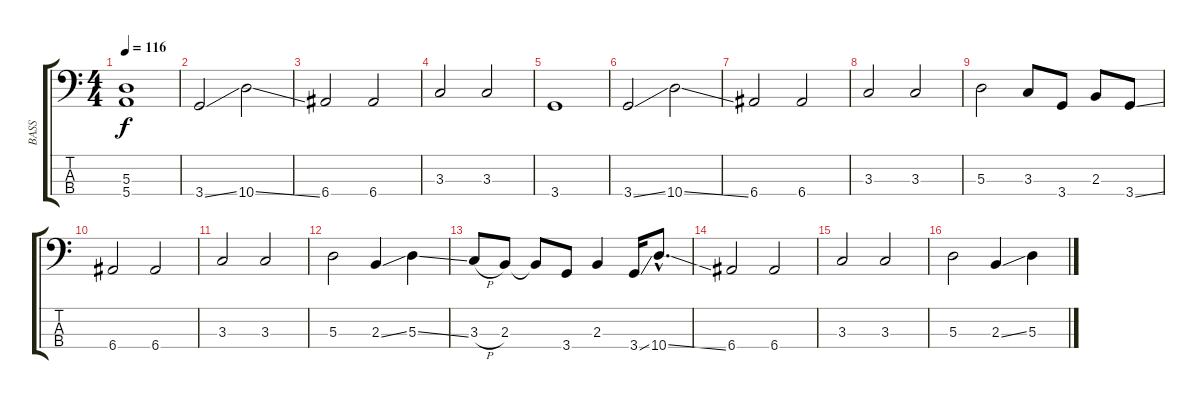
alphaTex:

\track ("BASS" "BASS") {instrument electricbassfinger}
\staff {score tabs}
\tuning (G2 D2 A1 E1) {hide}
\ts (4 4)
\tempo 116
\clef f4
\ks c
(5.3{t} 5.4{t}).1{dy f} |
3.4{ss}.2 10.4{ss}.2 |
6.4.2 6.4.2 |
3.3.2 3.3.2 |
3.4.1 |
3.4{ss}.2 10.4{ss}.2 |
6.4.2 6.4.2 |
3.3.2 3.3.2 |
5.3.2 3.3.8 3.4.8 2.3.8 3.4{ss}.8 |
6.4.2 6.4.2 |
3.3.2 3.3.2 |
5.3.2 2.3{ss}.4 5.3{ss}.4 |
3.3{h}.8 2.3.8 2.3{t}.8 3.4.8 2.3.4 3.4{ss}.16 10.4{ss hac}.8{d} |
6.4.2 6.4.2 |
3.3.2 3.3.2 |
5.3.2 2.3{ss}.4 5.3{ss}.4
